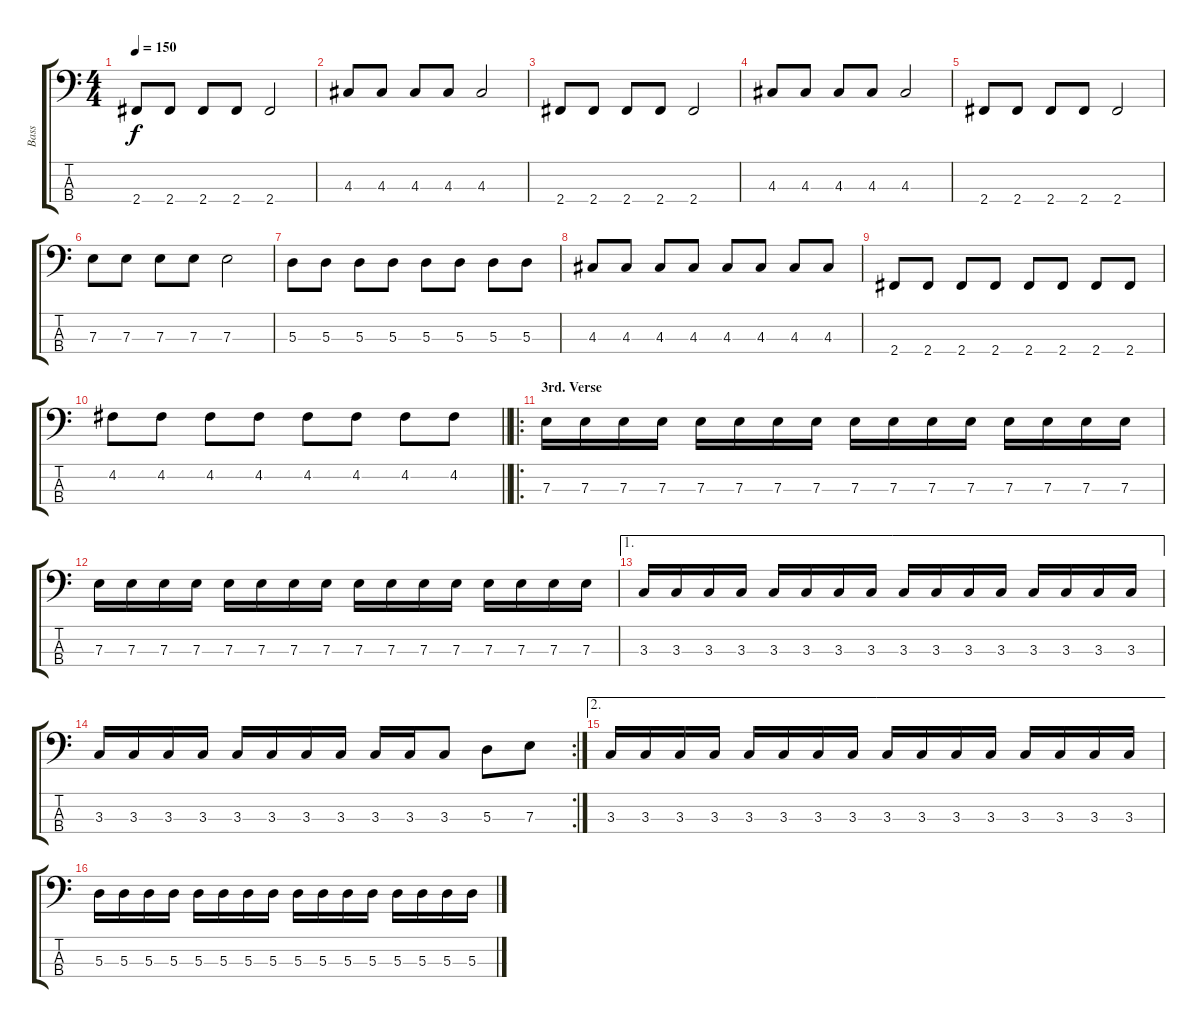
\track ("Bass" "Bass") {instrument electricbassfinger}
\staff {score tabs}
\tuning (G2 D2 A1 E1) {hide}
\ts (4 4)
\tempo 150
\clef f4
\ks c
2.4.8{dy f} 2.4.8 2.4.8 2.4.8 2.4.2 |
4.3.8 4.3.8 4.3.8 4.3.8 4.3.2 |
2.4.8 2.4.8 2.4.8 2.4.8 2.4.2 |
4.3.8 4.3.8 4.3.8 4.3.8 4.3.2 |
2.4.8 2.4.8 2.4.8 2.4.8 2.4.2 |
7.3.8 7.3.8 7.3.8 7.3.8 7.3.2 |
5.3.8 5.3.8 5.3.8 5.3.8 5.3.8 5.3.8 5.3.8 5.3.8 |
4.3.8 4.3.8 4.3.8 4.3.8 4.3.8 4.3.8 4.3.8 4.3.8 |
2.4.8 2.4.8 2.4.8 2.4.8 2.4.8 2.4.8 2.4.8 2.4.8 |
\barLineRight lightlight
4.2.8 4.2.8 4.2.8 4.2.8 4.2.8 4.2.8 4.2.8 4.2.8 |
\ro
\section ("" "3rd. Verse")
7.3.16 7.3.16 7.3.16 7.3.16 7.3.16 7.3.16 7.3.16 7.3.16 7.3.16 7.3.16 7.3.16 7.3.16 7.3.16 7.3.16 7.3.16 7.3.16 |
7.3.16 7.3.16 7.3.16 7.3.16 7.3.16 7.3.16 7.3.16 7.3.16 7.3.16 7.3.16 7.3.16 7.3.16 7.3.16 7.3.16 7.3.16 7.3.16 |
\ae 1
3.3.16 3.3.16 3.3.16 3.3.16 3.3.16 3.3.16 3.3.16 3.3.16 3.3.16 3.3.16 3.3.16 3.3.16 3.3.16 3.3.16 3.3.16 3.3.16 |
\rc 2
3.3.16 3.3.16 3.3.16 3.3.16 3.3.16 3.3.16 3.3.16 3.3.16 3.3.16 3.3.16 3.3.8 5.3.8 7.3.8 |
\ae 2
3.3.16 3.3.16 3.3.16 3.3.16 3.3.16 3.3.16 3.3.16 3.3.16 3.3.16 3.3.16 3.3.16 3.3.16 3.3.16 3.3.16 3.3.16 3.3.16 |
5.3.16 5.3.16 5.3.16 5.3.16 5.3.16 5.3.16 5.3.16 5.3.16 5.3.16 5.3.16 5.3.16 5.3.16 5.3.16 5.3.16 5.3.16 5.3.16
